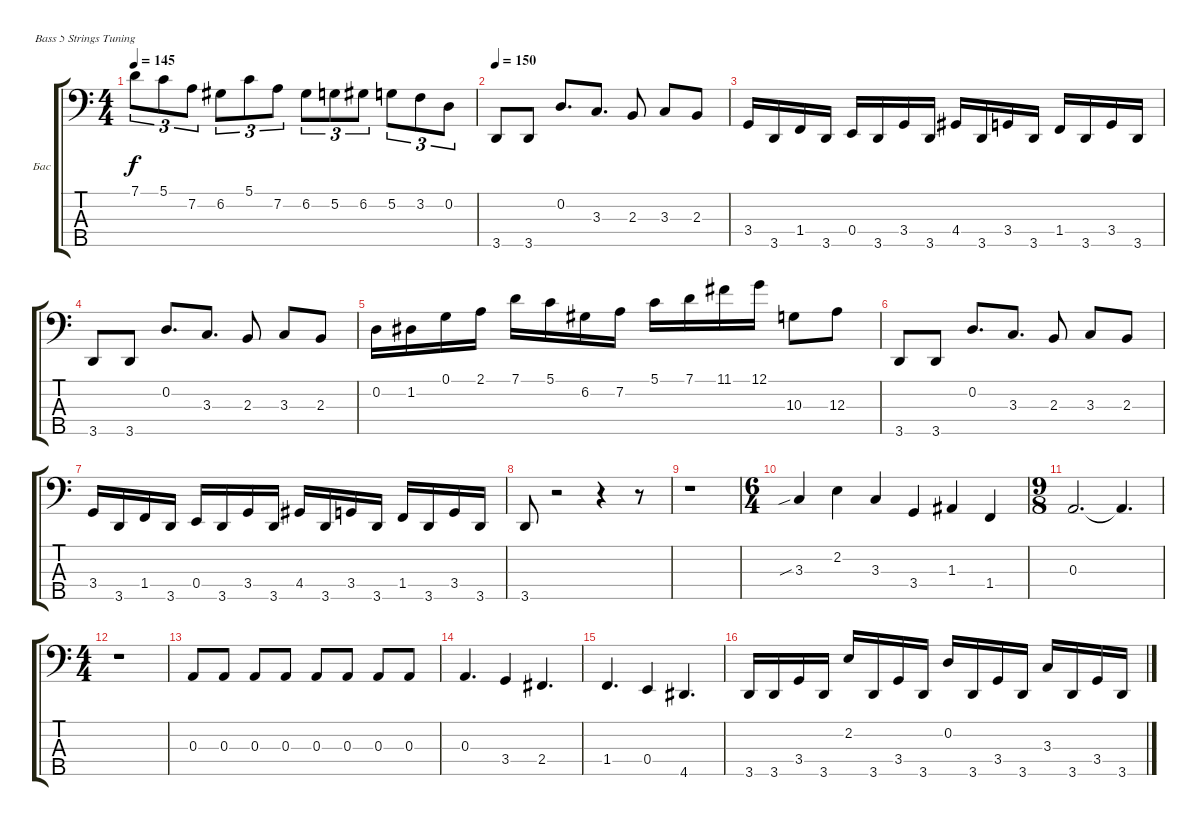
\bracketExtendMode groupsimilarinstruments
\firstSystemTrackNameOrientation horizontal
\otherSystemsTrackNameOrientation horizontal
\track ("Бас 1" "Бас") {instrument electricbassfinger}
\staff {score tabs}
\tuning (G2 D2 A1 E1 B0)
\ts (4 4)
\tempo 145
\clef f4
\ks c
7.1.8{tu (3 2) dy f} 5.1.8{tu (3 2)} 7.2.8{tu (3 2)} 6.2.8{tu (3 2)} 5.1.8{tu (3 2)} 7.2.8{tu (3 2)} 6.2.8{tu (3 2)} 5.2.8{tu (3 2)} 6.2.8{tu (3 2)} 5.2.8{tu (3 2)} 3.2.8{tu (3 2)} 0.2.8{tu (3 2)} |
\tempo 150
3.5.8 3.5.8 0.2.8{d} 3.3.8{d} 2.3.8 3.3.8 2.3.8 |
3.4.16 3.5.16 1.4.16 3.5.16 0.4.16 3.5.16 3.4.16 3.5.16 4.4.16 3.5.16 3.4.16 3.5.16 1.4.16 3.5.16 3.4.16 3.5.16 |
3.5.8 3.5.8 0.2.8{d} 3.3.8{d} 2.3.8 3.3.8 2.3.8 |
0.2.16 1.2.16 0.1.16 2.1.16 7.1.16 5.1.16 6.2.16 7.2.16 5.1.16 7.1.16 11.1.16 12.1.16 10.3.8 12.3.8 |
3.5.8 3.5.8 0.2.8{d} 3.3.8{d} 2.3.8 3.3.8 2.3.8 |
3.4.16 3.5.16 1.4.16 3.5.16 0.4.16 3.5.16 3.4.16 3.5.16 4.4.16 3.5.16 3.4.16 3.5.16 1.4.16 3.5.16 3.4.16 3.5.16 |
3.5.8 r.2 r.4 r.8 |
r.1 |
\ts (6 4)
\beaming (8 6 6)
3.3{sib}.4 2.2.4 3.3.4 3.4.4 1.3.4 1.4.4 |
\ts (9 8)
\beaming (8 3 3 3)
0.3.2{d} 0.3{t}.4{d} |
\ts (4 4)
\beaming (8 2 2 2 2)
r.1 |
0.3.8 0.3.8 0.3.8 0.3.8 0.3.8 0.3.8 0.3.8 0.3.8 |
0.3.4{d} 3.4.4 2.4.4{d} |
1.4.4{d} 0.4.4 4.5.4{d} |
3.5.16 3.5.16 3.4.16 3.5.16 2.2.16 3.5.16 3.4.16 3.5.16 0.2.16 3.5.16 3.4.16 3.5.16 3.3.16 3.5.16 3.4.16 3.5.16
